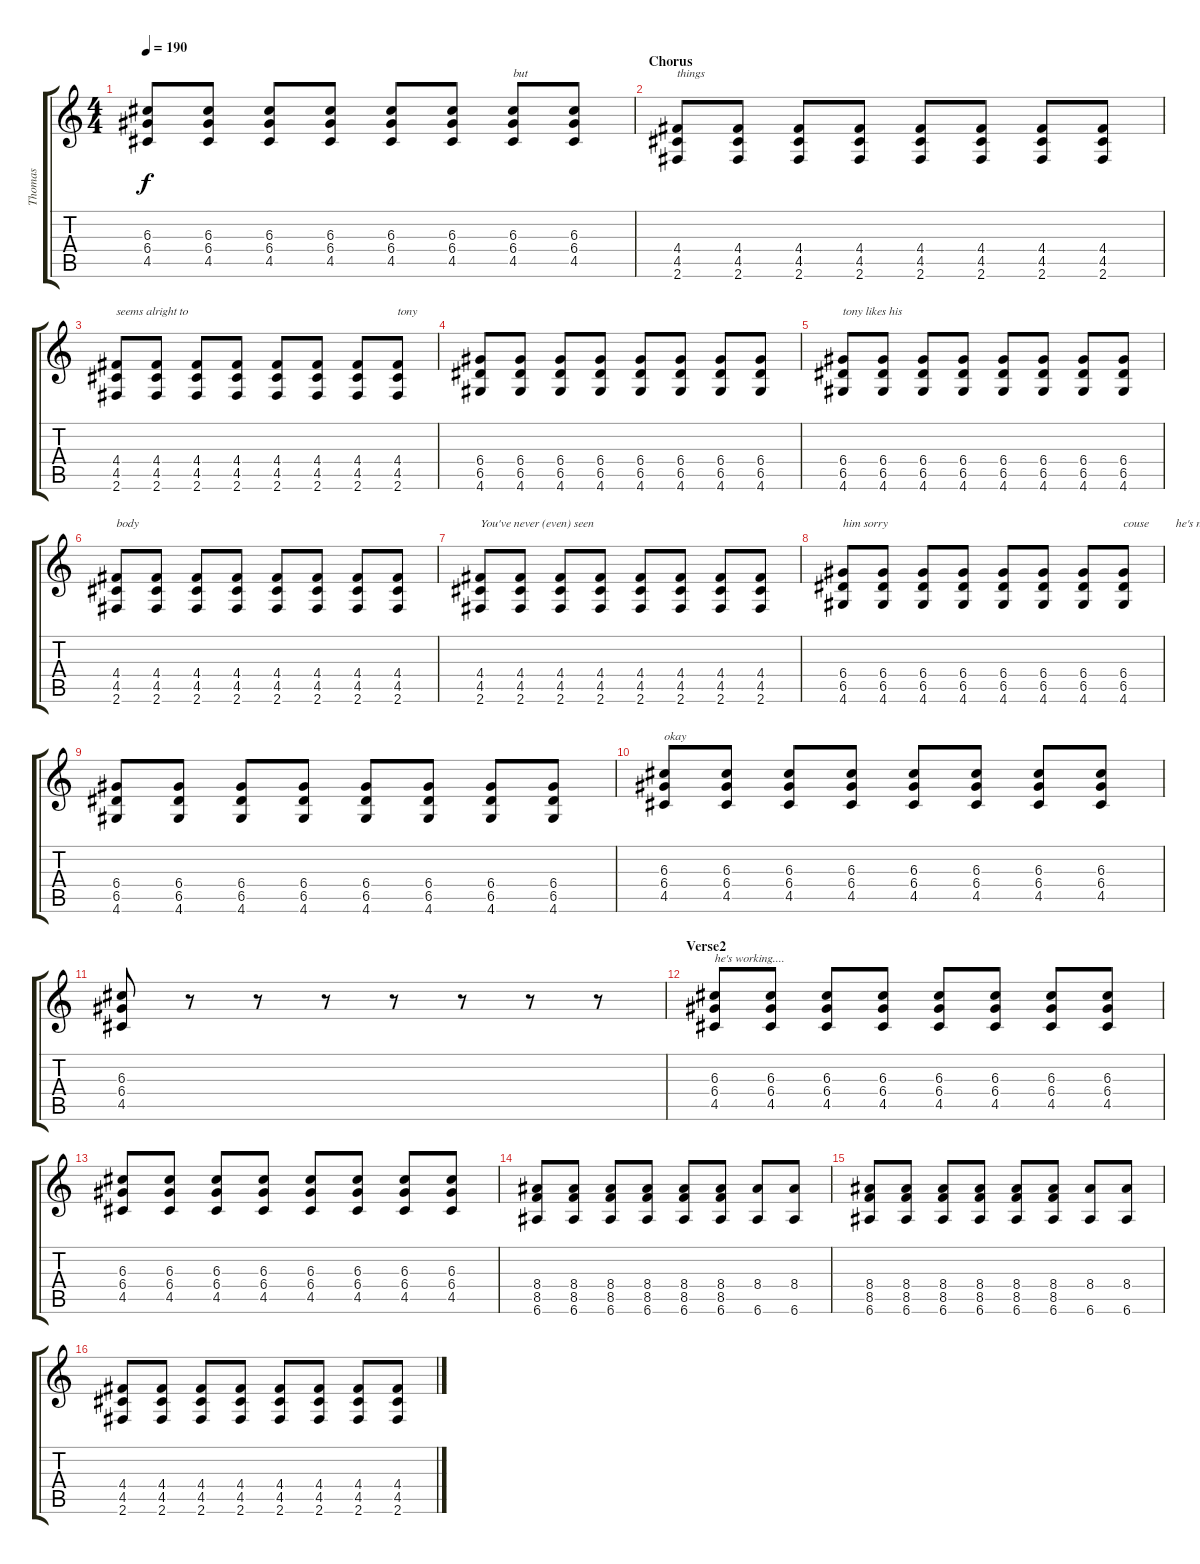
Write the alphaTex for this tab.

\track ("Thomas" "Thomas") {instrument overdrivenguitar}
\staff {score tabs}
\tuning (E4 B3 G3 D3 A2 E2) {hide}
\ts (4 4)
\tempo 190
\clef g2
\ks c
(6.3 6.4 4.5).8{dy f} (6.3 6.4 4.5).8 (6.3 6.4 4.5).8 (6.3 6.4 4.5).8 (6.3 6.4 4.5).8 (6.3 6.4 4.5).8 (6.3 6.4 4.5).8{txt "but"} (6.3 6.4 4.5).8 |
\section ("" "Chorus")
(4.4 4.5 2.6).8{txt "things"} (4.4 4.5 2.6).8 (4.4 4.5 2.6).8 (4.4 4.5 2.6).8 (4.4 4.5 2.6).8 (4.4 4.5 2.6).8 (4.4 4.5 2.6).8 (4.4 4.5 2.6).8 |
(4.4 4.5 2.6).8{txt "seems alright to "} (4.4 4.5 2.6).8 (4.4 4.5 2.6).8 (4.4 4.5 2.6).8 (4.4 4.5 2.6).8 (4.4 4.5 2.6).8 (4.4 4.5 2.6).8 (4.4 4.5 2.6).8{txt "tony"} |
(6.4 6.5 4.6).8 (6.4 6.5 4.6).8 (6.4 6.5 4.6).8 (6.4 6.5 4.6).8 (6.4 6.5 4.6).8 (6.4 6.5 4.6).8 (6.4 6.5 4.6).8 (6.4 6.5 4.6).8 |
(6.4 6.5 4.6).8{txt "tony likes his"} (6.4 6.5 4.6).8 (6.4 6.5 4.6).8 (6.4 6.5 4.6).8 (6.4 6.5 4.6).8 (6.4 6.5 4.6).8 (6.4 6.5 4.6).8 (6.4 6.5 4.6).8 |
(4.4 4.5 2.6).8{txt "body"} (4.4 4.5 2.6).8 (4.4 4.5 2.6).8 (4.4 4.5 2.6).8 (4.4 4.5 2.6).8 (4.4 4.5 2.6).8 (4.4 4.5 2.6).8 (4.4 4.5 2.6).8 |
(4.4 4.5 2.6).8{txt "You've never (even) seen"} (4.4 4.5 2.6).8 (4.4 4.5 2.6).8 (4.4 4.5 2.6).8 (4.4 4.5 2.6).8 (4.4 4.5 2.6).8 (4.4 4.5 2.6).8 (4.4 4.5 2.6).8 |
(6.4 6.5 4.6).8{txt "him sorry"} (6.4 6.5 4.6).8 (6.4 6.5 4.6).8 (6.4 6.5 4.6).8 (6.4 6.5 4.6).8 (6.4 6.5 4.6).8 (6.4 6.5 4.6).8 (6.4 6.5 4.6).8{txt "couse         he's never been "} |
(6.4 6.5 4.6).8 (6.4 6.5 4.6).8 (6.4 6.5 4.6).8 (6.4 6.5 4.6).8 (6.4 6.5 4.6).8 (6.4 6.5 4.6).8 (6.4 6.5 4.6).8 (6.4 6.5 4.6).8 |
(6.3 6.4 4.5).8{txt "okay"} (6.3 6.4 4.5).8 (6.3 6.4 4.5).8 (6.3 6.4 4.5).8 (6.3 6.4 4.5).8 (6.3 6.4 4.5).8 (6.3 6.4 4.5).8 (6.3 6.4 4.5).8 |
(6.3 6.4 4.5).8 r.8 r.8 r.8 r.8 r.8 r.8 r.8 |
\section ("" "Verse2")
(6.3 6.4 4.5).8{txt "he's working...."} (6.3 6.4 4.5).8 (6.3 6.4 4.5).8 (6.3 6.4 4.5).8 (6.3 6.4 4.5).8 (6.3 6.4 4.5).8 (6.3 6.4 4.5).8 (6.3 6.4 4.5).8 |
(6.3 6.4 4.5).8 (6.3 6.4 4.5).8 (6.3 6.4 4.5).8 (6.3 6.4 4.5).8 (6.3 6.4 4.5).8 (6.3 6.4 4.5).8 (6.3 6.4 4.5).8 (6.3 6.4 4.5).8 |
(8.4 8.5 6.6).8 (8.4 8.5 6.6).8 (8.4 8.5 6.6).8 (8.4 8.5 6.6).8 (8.4 8.5 6.6).8 (8.4 8.5 6.6).8 (8.4 6.6).8 (8.4 6.6).8 |
(8.4 8.5 6.6).8 (8.4 8.5 6.6).8 (8.4 8.5 6.6).8 (8.4 8.5 6.6).8 (8.4 8.5 6.6).8 (8.4 8.5 6.6).8 (8.4 6.6).8 (8.4 6.6).8 |
(4.4 4.5 2.6).8 (4.4 4.5 2.6).8 (4.4 4.5 2.6).8 (4.4 4.5 2.6).8 (4.4 4.5 2.6).8 (4.4 4.5 2.6).8 (4.4 4.5 2.6).8 (4.4 4.5 2.6).8
